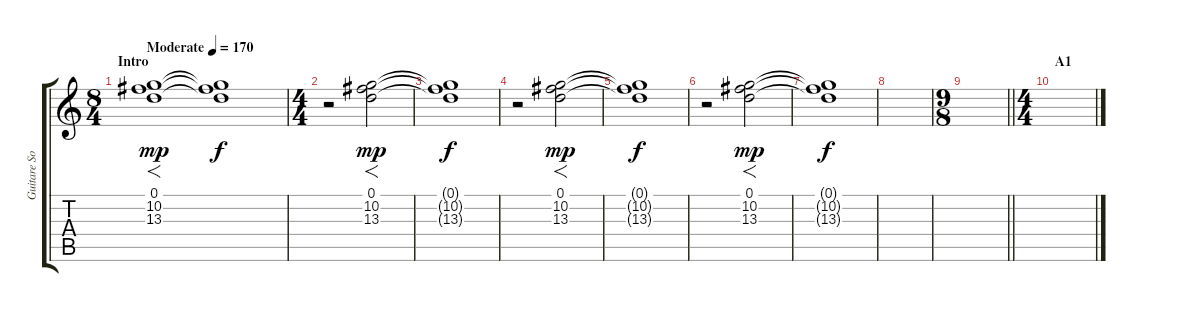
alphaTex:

\track ("Guitare Solo" "Guitare So") {instrument overdrivenguitar}
\staff {score tabs}
\tuning (D4 A3 F3 C3 G2 C2) {hide}
\ts (8 4)
\section ("" "Intro")
\tempo (170 "Moderate")
\clef g2
\ks c
(0.1 10.2 13.3).1{f dy mp instrument overdrivenguitar} (0.1{t} 10.2{t} 13.3{t}).1{dy f} |
\ts (4 4)
r.2 (0.1 10.2 13.3).2{f dy mp} |
(0.1{t} 10.2{t} 13.3{t}).1{dy f} |
r.2 (0.1 10.2 13.3).2{f dy mp} |
(0.1{t} 10.2{t} 13.3{t}).1{dy f} |
r.2 (0.1 10.2 13.3).2{f dy mp} |
(0.1{t} 10.2{t} 13.3{t}).1{dy f} |
|
\ts (9 8)
\barLineRight lightlight
|
\ts (4 4)
\section ("" "A1")
